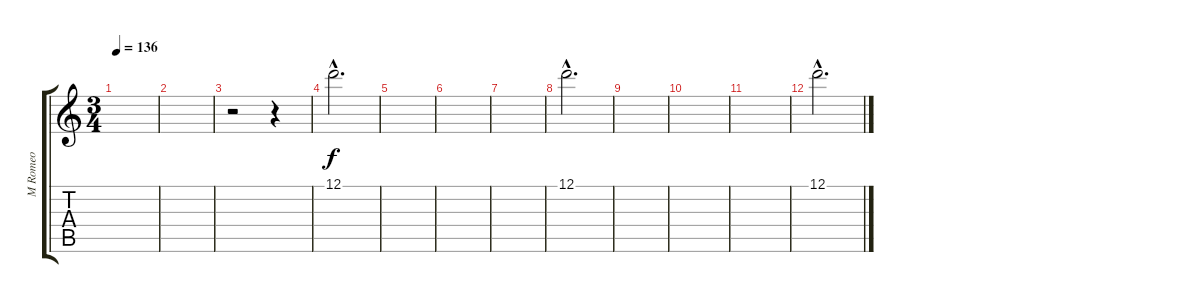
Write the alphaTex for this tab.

\track ("M Romeo" "M Romeo") {instrument overdrivenguitar}
\staff {score tabs}
\tuning (D4 A3 F3 C3 G2 D2) {hide}
\ts (3 4)
\tempo 136
\clef g2
\ks c
|
|
r.2 r.4{instrument reversecymbal} |
12.1{hac}.2{d} |
|
|
|
12.1{hac}.2{d} |
|
|
|
12.1{hac}.2{d}
